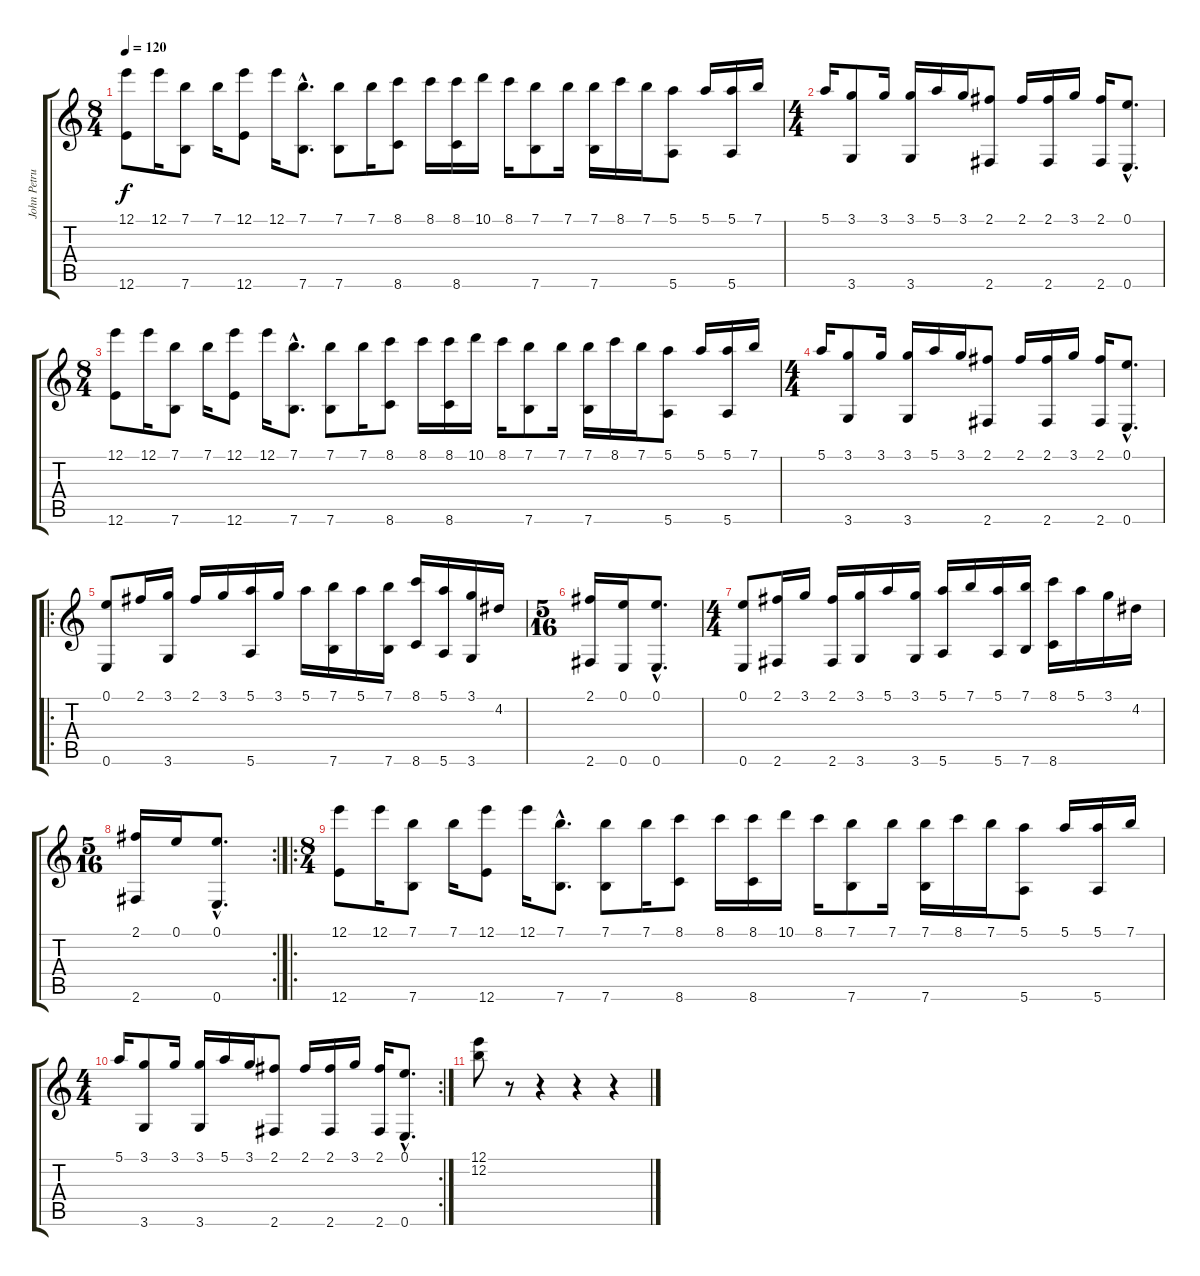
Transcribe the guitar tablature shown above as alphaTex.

\track ("John Petrucci" "John Petru") {instrument distortionguitar}
\staff {score tabs}
\tuning (E4 B3 G3 D3 A2 E2) {hide}
\ts (8 4)
\tempo 120
\clef g2
\ks c
(12.1 12.6).8{dy f instrument distortionguitar} 12.1.16 (7.1 7.6).8 7.1.16 (12.1 12.6).8 12.1.16 (7.1{hac} 7.6{hac}).8{d} (7.1 7.6).8 7.1.16 (8.1 8.6).8 8.1.16 (8.1 8.6).16 10.1.16 8.1.16 (7.1 7.6).8 7.1.16 (7.1 7.6).16 8.1.16 7.1.16 (5.1 5.6).8 5.1.16 (5.1 5.6).16 7.1.16 |
\ts (4 4)
5.1.16 (3.1 3.6).8 3.1.16 (3.1 3.6).16 5.1.16 3.1.16 (2.1 2.6).8 2.1.16 (2.1 2.6).16 3.1.16 (2.1 2.6).16 (0.1{hac} 0.6{hac}).8{d} |
\ts (8 4)
(12.1 12.6).8 12.1.16 (7.1 7.6).8 7.1.16 (12.1 12.6).8 12.1.16 (7.1{hac} 7.6{hac}).8{d} (7.1 7.6).8 7.1.16 (8.1 8.6).8 8.1.16 (8.1 8.6).16 10.1.16 8.1.16 (7.1 7.6).8 7.1.16 (7.1 7.6).16 8.1.16 7.1.16 (5.1 5.6).8 5.1.16 (5.1 5.6).16 7.1.16 |
\ts (4 4)
5.1.16 (3.1 3.6).8 3.1.16 (3.1 3.6).16 5.1.16 3.1.16 (2.1 2.6).8 2.1.16 (2.1 2.6).16 3.1.16 (2.1 2.6).16 (0.1{hac} 0.6{hac}).8{d} |
\ro
(0.1 0.6).8 2.1.16 (3.1 3.6).16 2.1.16 3.1.16 (5.1 5.6).16 3.1.16 5.1.16 (7.1 7.6).16 5.1.16 (7.1 7.6).16 (8.1 8.6).16 (5.1 5.6).16 (3.1 3.6).16 4.2.16 |
\ts (5 16)
(2.1 2.6).16 (0.1 0.6).16 (0.1{hac} 0.6{hac}).8{d} |
\ts (4 4)
(0.1 0.6).8 (2.1 2.6).16 3.1.16 (2.1 2.6).16 (3.1 3.6).16 5.1.16 (3.1 3.6).16 (5.1 5.6).16 7.1.16 (5.1 5.6).16 (7.1 7.6).16 (8.1 8.6).16 5.1.16 3.1.16 4.2.16 |
\rc 2
\ts (5 16)
(2.1 2.6).16 0.1.16 (0.1{hac} 0.6{hac}).8{d} |
\ro
\ts (8 4)
(12.1 12.6).8 12.1.16 (7.1 7.6).8 7.1.16 (12.1 12.6).8 12.1.16 (7.1{hac} 7.6{hac}).8{d} (7.1 7.6).8 7.1.16 (8.1 8.6).8 8.1.16 (8.1 8.6).16 10.1.16 8.1.16 (7.1 7.6).8 7.1.16 (7.1 7.6).16 8.1.16 7.1.16 (5.1 5.6).8 5.1.16 (5.1 5.6).16 7.1.16 |
\rc 2
\ts (4 4)
5.1.16 (3.1 3.6).8 3.1.16 (3.1 3.6).16 5.1.16 3.1.16 (2.1 2.6).8 2.1.16 (2.1 2.6).16 3.1.16 (2.1 2.6).16 (0.1{hac} 0.6{hac}).8{d} |
(12.1 12.2).8 r.8 r.4 r.4 r.4
